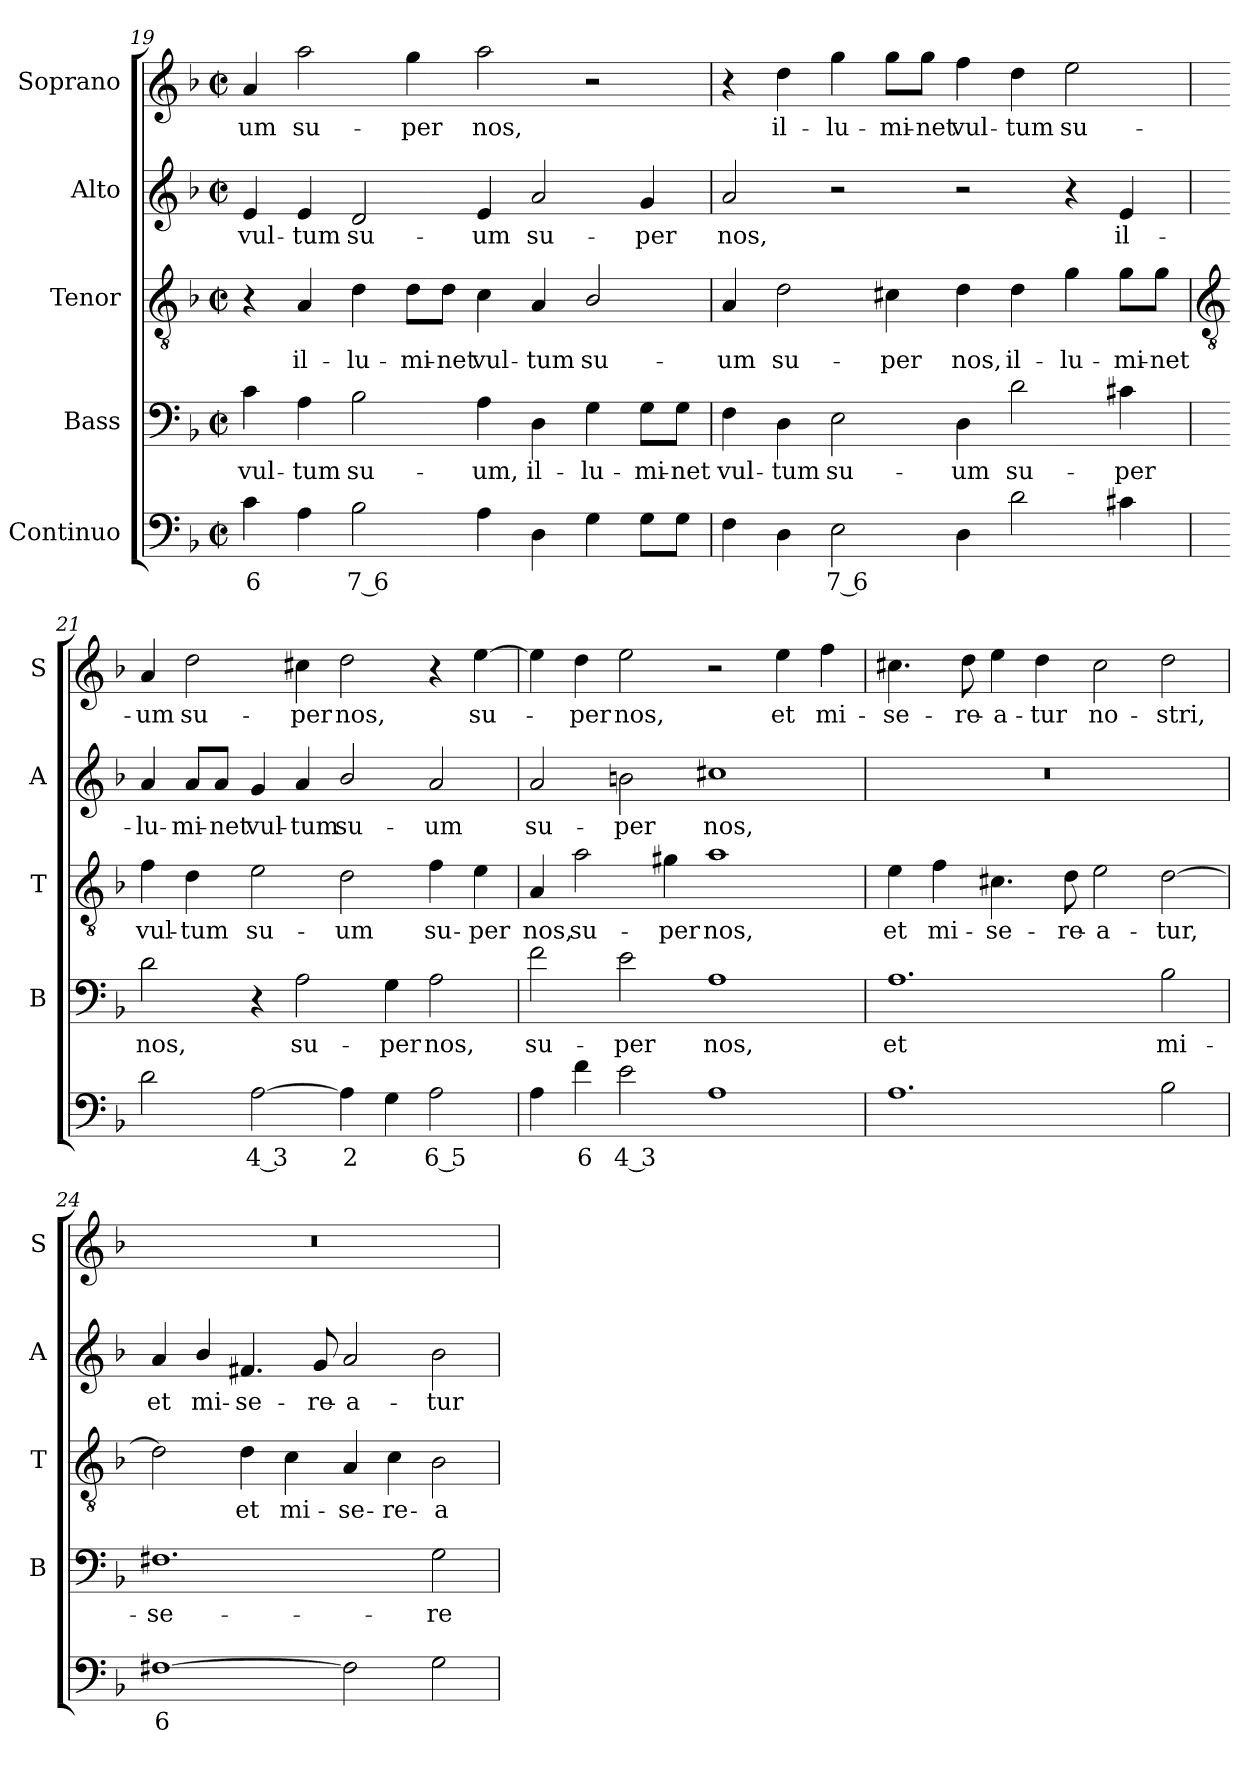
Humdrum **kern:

**kern	**text	**kern	**text	**kern	**text	**kern	**text	**kern	**text
*part5	*part5	*part4	*part4	*part3	*part3	*part2	*part2	*part1	*part1
*staff5	*staff5	*staff4	*staff4	*staff3	*staff3	*staff2	*staff2	*staff1	*staff1
*I"Continuo	*	*I"Bass	*	*I"Tenor	*	*I"Alto	*	*I"Soprano	*
*	*	*I'B	*	*I'T	*	*I'A	*	*I'S	*
*clefF4	*	*clefF4	*	*clefGv2	*	*clefG2	*	*clefG2	*
*k[b-]	*	*k[b-]	*	*k[b-]	*	*k[b-]	*	*k[b-]	*
*F:	*	*F:	*	*F:	*	*F:	*	*F:	*
*M4/2	*	*M4/2	*	*M4/2	*	*M4/2	*	*M4/2	*
*met(c|)	*	*met(c|)	*	*met(c|)	*	*met(c|)	*	*met(c|)	*
=19	=19	=19	=19	=19	=19	=19	=19	=19	=19
!	!LO:LY:b	!	!LO:LY:b	!	!	!	!LO:LY:b	!	!LO:LY:b
4c	6	4c	vul-	4r	.	4e	vul-	4a	-um
!	!	!	!LO:LY:b	!	!LO:LY:b	!	!LO:LY:b	!	!LO:LY:b
4A	.	4A	-tum	4A	il-	4e	-tum	2aa	su-
!	!LO:LY:b	!	!LO:LY:b	!	!LO:LY:b	!	!LO:LY:b	!	!
2B-	7 6	2B-	su-	4d	-lu-	2d	su-	.	.
!	!	!	!	!	!LO:LY:b	!	!	!	!LO:LY:b
.	.	.	.	8d\L	-mi-	.	.	4gg	-per
!	!	!	!	!	!LO:LY:b	!	!	!	!
.	.	.	.	8d\J	-net	.	.	.	.
!	!	!	!LO:LY:b	!	!LO:LY:b	!	!LO:LY:b	!	!LO:LY:b
4A	.	4A	-um,	4c	vul-	4e	-um	2aa	nos,
!	!	!	!LO:LY:b	!	!LO:LY:b	!	!LO:LY:b	!	!
4D	.	4D	il-	4A	-tum	2a	su-	.	.
!	!	!	!LO:LY:b	!	!LO:LY:b	!	!	!	!
4G	.	4G	-lu-	2B-/	su-	.	.	2r	.
!	!	!	!LO:LY:b	!	!	!	!LO:LY:b	!	!
8G\L	.	8G\L	-mi-	.	.	4g	-per	.	.
!	!	!	!LO:LY:b	!	!	!	!	!	!
8G\J	.	8G\J	-net	.	.	.	.	.	.
=20	=20	=20	=20	=20	=20	=20	=20	=20	=20
!	!	!	!LO:LY:b	!	!LO:LY:b	!	!LO:LY:b	!	!
4F	.	4F	vul-	4A	-um	2a	nos,	4r	.
!	!	!	!LO:LY:b	!	!LO:LY:b	!	!	!	!LO:LY:b
4D	.	4D	-tum	2d	su-	.	.	4dd	il-
!	!LO:LY:b	!	!LO:LY:b	!	!	!	!	!	!LO:LY:b
2E	7 6	2E	su-	.	.	2r	.	4gg	-lu-
!	!	!	!	!	!LO:LY:b	!	!	!	!LO:LY:b
.	.	.	.	4c#X	-per	.	.	8gg\L	-mi-
!	!	!	!	!	!	!	!	!	!LO:LY:b
.	.	.	.	.	.	.	.	8gg\J	-net
!	!	!	!LO:LY:b	!	!LO:LY:b	!	!	!	!LO:LY:b
4D	.	4D	-um	4d	nos,	2r	.	4ff	vul-
!	!	!	!LO:LY:b	!	!LO:LY:b	!	!	!	!LO:LY:b
2d	.	2d	su-	4d	il-	.	.	4dd	-tum
!	!	!	!	!	!LO:LY:b	!	!	!	!LO:LY:b
.	.	.	.	4g	-lu-	4r	.	2ee	su-
!	!	!	!LO:LY:b	!	!LO:LY:b	!	!LO:LY:b	!	!
4c#X	.	4c#X	-per	8g\L	-mi-	4e	il-	.	.
!	!	!	!	!	!LO:LY:b	!	!	!	!
.	.	.	.	8g\J	-net	.	.	.	.
!!LO:LB:g=z
=21	=21	=21	=21	=21	=21	=21	=21	=21	=21
*	*	*	*	*clefGv2	*	*	*	*	*
!	!	!	!LO:LY:b	!	!LO:LY:b	!	!LO:LY:b	!	!LO:LY:b
2d	.	2d	nos,	4f	vul-	4a	-lu-	4a	-um
!	!	!	!	!	!LO:LY:b	!	!LO:LY:b	!	!LO:LY:b
.	.	.	.	4d	-tum	8a/L	-mi-	2dd	su-
!	!	!	!	!	!	!	!LO:LY:b	!	!
.	.	.	.	.	.	8a/J	-net	.	.
!	!LO:LY:b	!	!	!	!LO:LY:b	!	!LO:LY:b	!	!
[2A	4 3	4r	.	2e	su-	4g	vul-	.	.
!	!	!	!LO:LY:b	!	!	!	!LO:LY:b	!	!LO:LY:b
.	.	2A	su-	.	.	4a	-tum	4cc#X	-per
!	!LO:LY:b	!	!	!	!LO:LY:b	!	!LO:LY:b	!	!LO:LY:b
4A]	2	.	.	2d	-um	2b-/	su-	2dd	nos,
!	!	!	!LO:LY:b	!	!	!	!	!	!
4G	.	4G	-per	.	.	.	.	.	.
!	!LO:LY:b	!	!LO:LY:b	!	!LO:LY:b	!	!LO:LY:b	!	!
2A	6 5	2A	nos,	4f	su-	2a	-um	4r	.
!	!	!	!	!	!LO:LY:b	!	!	!	!LO:LY:b
.	.	.	.	4e	-per	.	.	[4ee	su-
=22	=22	=22	=22	=22	=22	=22	=22	=22	=22
!	!	!	!LO:LY:b	!	!LO:LY:b	!	!LO:LY:b	!	!
4A	.	2f	su-	4A	nos,	2a	su-	4ee]	.
!	!LO:LY:b	!	!	!	!LO:LY:b	!	!	!	!LO:LY:b
4f	6	.	.	2a	su-	.	.	4dd	per
!	!LO:LY:b	!	!LO:LY:b	!	!	!	!LO:LY:b	!	!LO:LY:b
2e	4 3	2e	-per	.	.	2bn	-per	2ee	nos,
!	!	!	!	!	!LO:LY:b	!	!	!	!
.	.	.	.	4g#X	-per	.	.	.	.
!	!	!	!LO:LY:b	!	!LO:LY:b	!	!LO:LY:b	!	!
1A	.	1A	nos,	1a	nos,	1cc#X	nos,	2r	.
!	!	!	!	!	!	!	!	!	!LO:LY:b
.	.	.	.	.	.	.	.	4ee	et
!	!	!	!	!	!	!	!	!	!LO:LY:b
.	.	.	.	.	.	.	.	4ff	mi-
=23	=23	=23	=23	=23	=23	=23	=23	=23	=23
!	!	!	!LO:LY:b	!	!LO:LY:b	!	!	!	!LO:LY:b
1.A	.	1.A	et	4e	et	0r	.	4.cc#X	-se-
!	!	!	!	!	!LO:LY:b	!	!	!	!
.	.	.	.	4f	mi-	.	.	.	.
!	!	!	!	!	!	!	!	!	!LO:LY:b
.	.	.	.	.	.	.	.	8dd	-re-
!	!	!	!	!	!LO:LY:b	!	!	!	!LO:LY:b
.	.	.	.	4.c#X	-se-	.	.	4ee	-a-
!	!	!	!	!	!	!	!	!	!LO:LY:b
.	.	.	.	.	.	.	.	4dd	-tur
!	!	!	!	!	!LO:LY:b	!	!	!	!
.	.	.	.	8d	-re-	.	.	.	.
!	!	!	!	!	!LO:LY:b	!	!	!	!LO:LY:b
.	.	.	.	2e	-a-	.	.	2cc#	no-
!	!	!	!LO:LY:b	!	!LO:LY:b	!	!	!	!LO:LY:b
2B-	.	2B-	mi-	[2d	-tur,	.	.	2dd	-stri,
=24	=24	=24	=24	=24	=24	=24	=24	=24	=24
!	!LO:LY:b	!	!LO:LY:b	!	!	!	!LO:LY:b	!	!
[1F#X	6	1.F#X	-se-	2d]	.	4a	et	0r	.
!	!	!	!	!	!	!	!LO:LY:b	!	!
.	.	.	.	.	.	4b-/	mi-	.	.
!	!	!	!	!	!LO:LY:b	!	!LO:LY:b	!	!
.	.	.	.	4d	et	4.f#X	-se-	.	.
!	!	!	!	!	!LO:LY:b	!	!	!	!
.	.	.	.	4c	mi-	.	.	.	.
!	!	!	!	!	!	!	!LO:LY:b	!	!
.	.	.	.	.	.	8g	-re-	.	.
!	!	!	!	!	!LO:LY:b	!	!LO:LY:b	!	!
2F#]	.	.	.	4A	-se-	2a	-a-	.	.
!	!	!	!	!	!LO:LY:b	!	!	!	!
.	.	.	.	4c	-re-	.	.	.	.
!	!	!	!LO:LY:b	!	!LO:LY:b	!	!LO:LY:b	!	!
2G	.	2G	-re-	2B-	-a-	2b-	-tur	.	.
=	=	=	=	=	=	=	=	=	=
*-	*-	*-	*-	*-	*-	*-	*-	*-	*-
